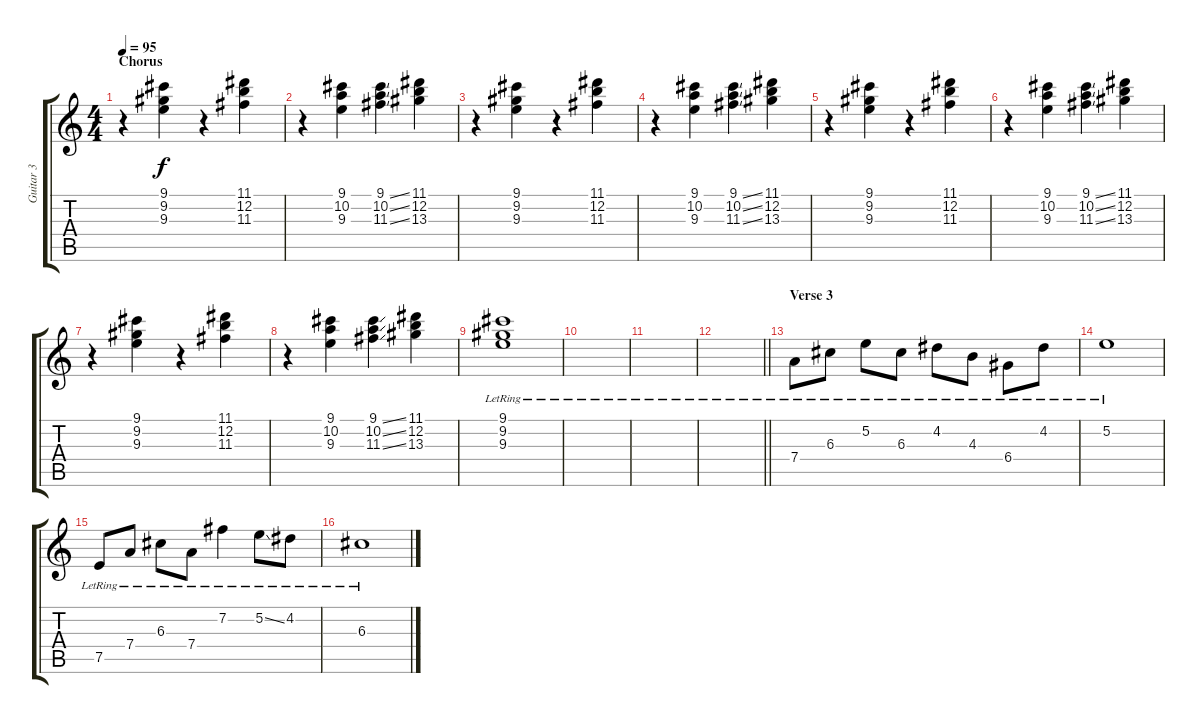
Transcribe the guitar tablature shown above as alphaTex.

\track ("Guitar 3" "Guitar 3") {instrument overdrivenguitar}
\staff {score tabs}
\tuning (E4 B3 G3 D3 A2 E2) {hide}
\ts (4 4)
\section ("" "Chorus")
\tempo 95
\clef g2
\ks c
r.4{dy f} (9.1 9.2 9.3).4 r.4 (11.1 12.2 11.3).4 |
r.4 (9.1 10.2 9.3).4 (9.1{ss} 10.2{ss} 11.3{ss}).4 (11.1 12.2 13.3).4 |
r.4 (9.1 9.2 9.3).4 r.4 (11.1 12.2 11.3).4 |
r.4 (9.1 10.2 9.3).4 (9.1{ss} 10.2{ss} 11.3{ss}).4 (11.1 12.2 13.3).4 |
r.4 (9.1 9.2 9.3).4 r.4 (11.1 12.2 11.3).4 |
r.4 (9.1 10.2 9.3).4 (9.1{ss} 10.2{ss} 11.3{ss}).4 (11.1 12.2 13.3).4 |
r.4 (9.1 9.2 9.3).4 r.4 (11.1 12.2 11.3).4 |
r.4 (9.1 10.2 9.3).4 (9.1{ss} 10.2{ss} 11.3{ss}).4 (11.1 12.2 13.3).4 |
(9.1 9.2 9.3{lr}).1 |
|
|
\barLineRight lightlight
|
\section ("" "Verse 3")
7.4{lr}.8 6.3{lr}.8 5.2{lr}.8 6.3{lr}.8 4.2{lr}.8 4.3{lr}.8 6.4{lr}.8 4.2{lr}.8 |
5.2{lr}.1 |
7.5{lr}.8 7.4{lr}.8 6.3{lr}.8 7.4{lr}.8 7.2{lr}.4 5.2{ss lr}.8 4.2{lr}.8 |
6.3{lr}.1
